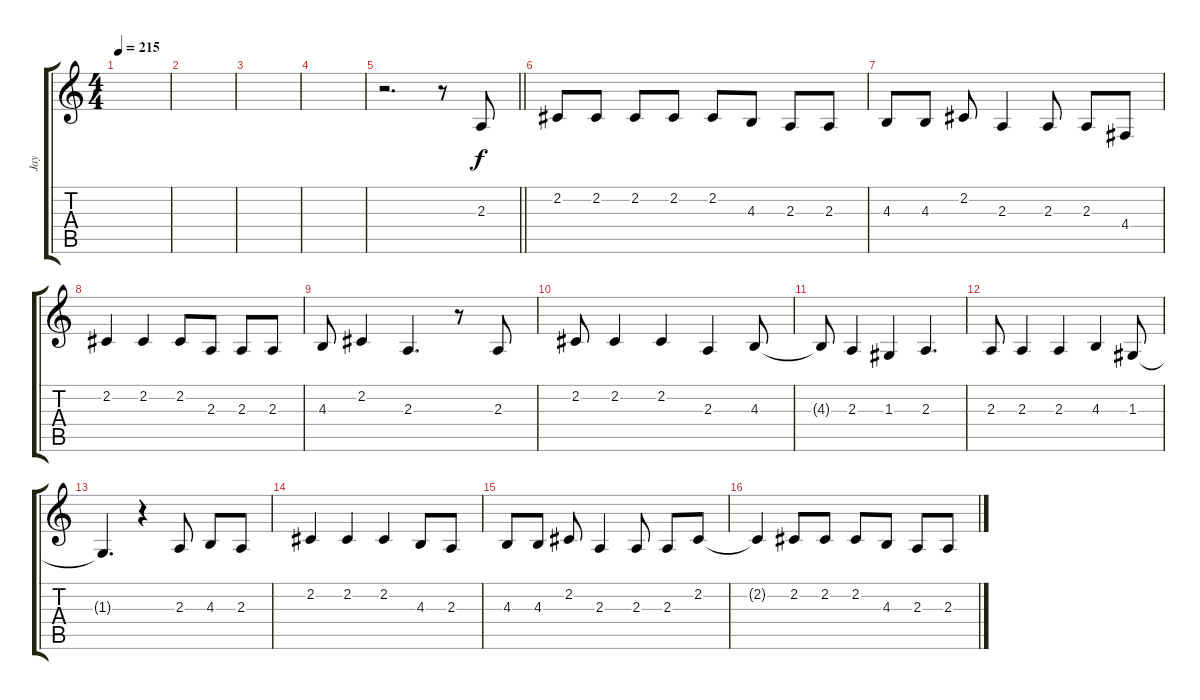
\track ("Jay" "Jay") {instrument bassoon}
\staff {score tabs}
\tuning (E4 B3 G3 D3 A2 E2) {hide}
\ts (4 4)
\tempo 215
\clef g2
\ks c
|
|
|
|
\barLineRight lightlight
r.2{d} r.8 2.3.8 |
\section ("" "")
2.2.8 2.2.8 2.2.8 2.2.8 2.2.8 4.3.8 2.3.8 2.3.8 |
4.3.8 4.3.8 2.2.8 2.3.4 2.3.8 2.3.8 4.4.8 |
2.2.4 2.2.4 2.2.8 2.3.8 2.3.8 2.3.8 |
4.3.8 2.2.4 2.3.4{d} r.8 2.3.8 |
2.2.8 2.2.4 2.2.4 2.3.4 4.3.8 |
4.3{t}.8 2.3.4 1.3.4 2.3.4{d} |
2.3.8 2.3.4 2.3.4 4.3.4 1.3.8 |
1.3{t}.4{d} r.4 2.3.8 4.3.8 2.3.8 |
2.2.4 2.2.4 2.2.4 4.3.8 2.3.8 |
4.3.8 4.3.8 2.2.8 2.3.4 2.3.8 2.3.8 2.2.8 |
2.2{t}.4 2.2.8 2.2.8 2.2.8 4.3.8 2.3.8 2.3.8
